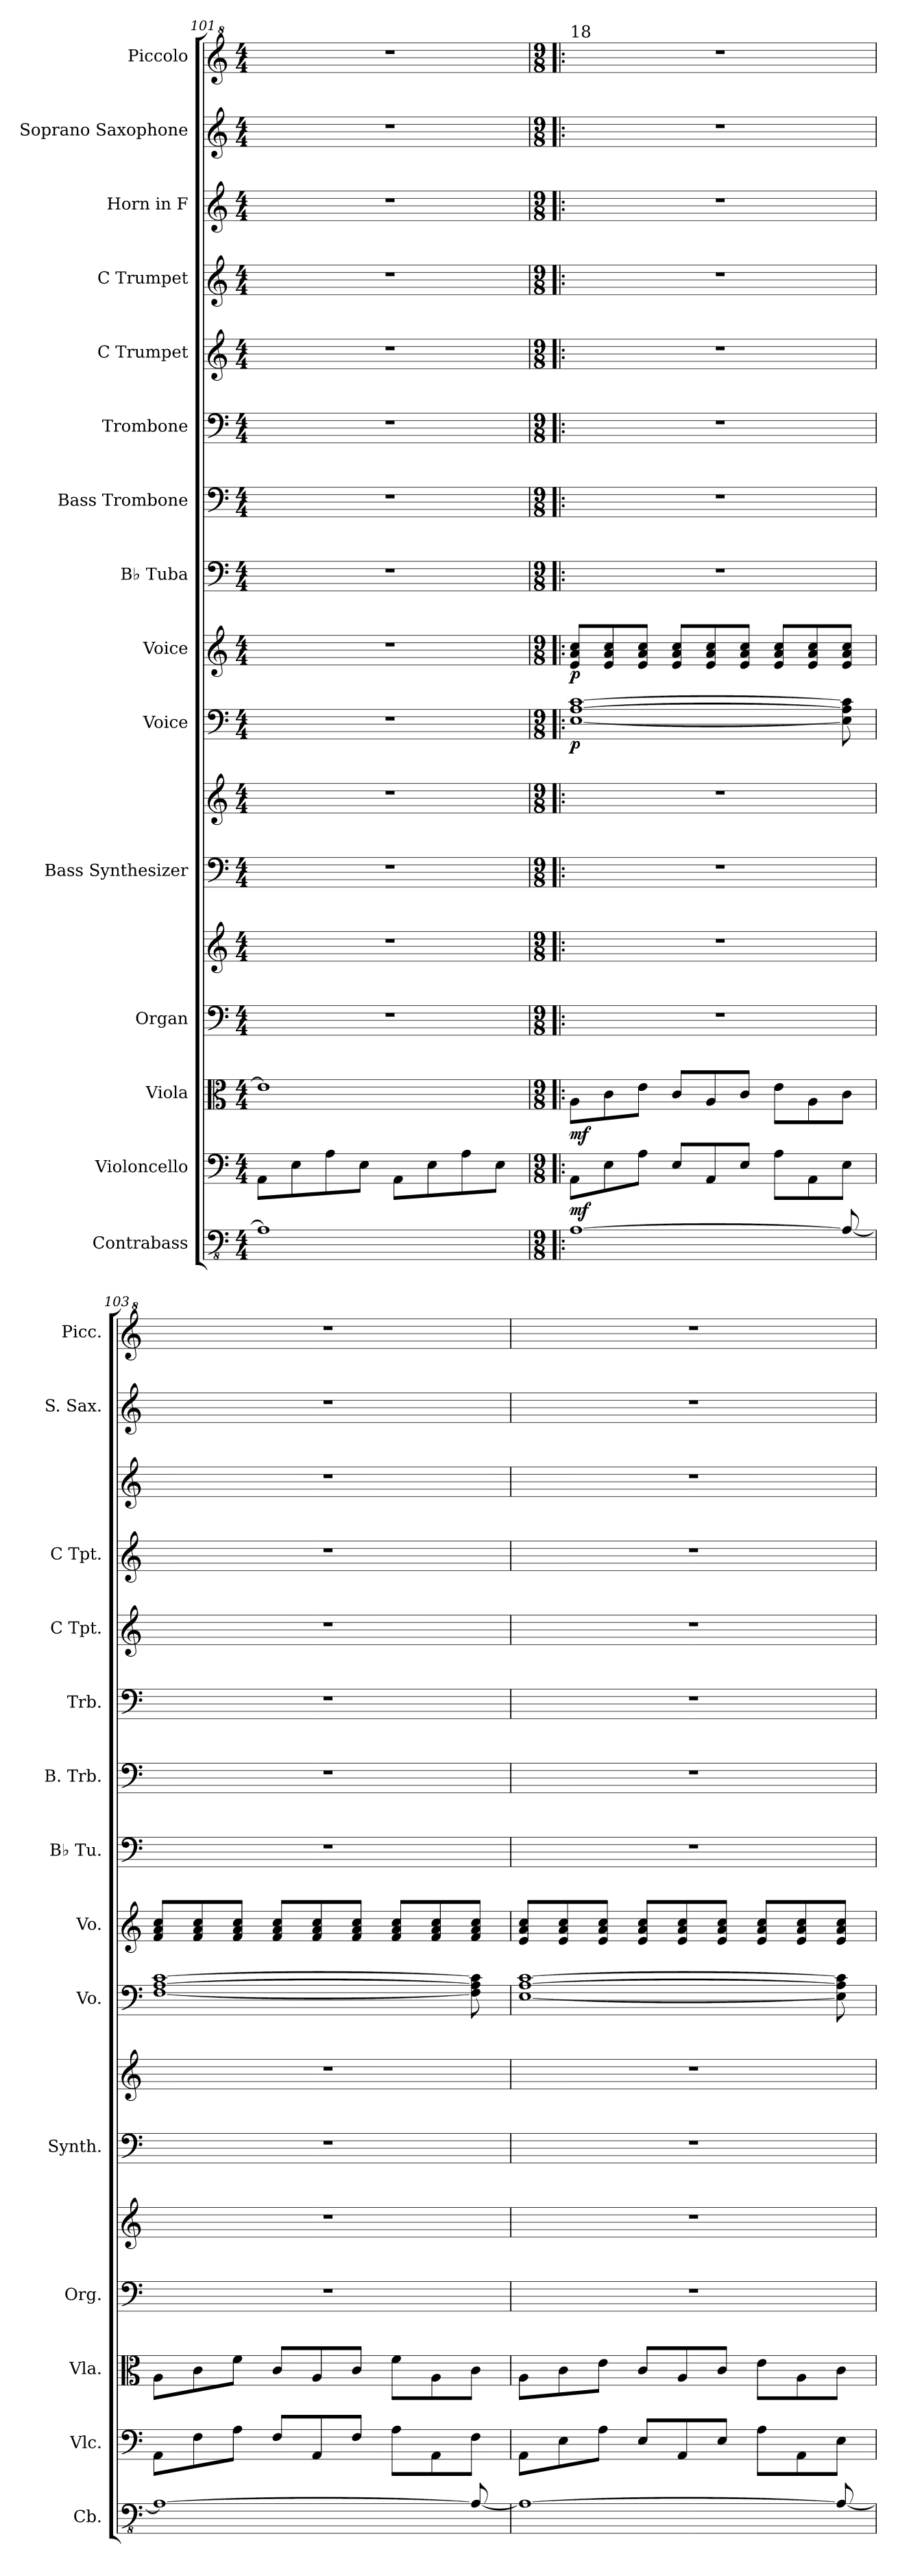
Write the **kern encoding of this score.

**kern	**kern	**dynam	**kern	**dynam	**kern	**kern	**kern	**kern	**kern	**dynam	**kern	**dynam	**kern	**kern	**kern	**kern	**kern	**kern	**kern	**kern
*part15	*part14	*part14	*part13	*part13	*part12	*part12	*part11	*part11	*part10	*part10	*part9	*part9	*part8	*part7	*part6	*part5	*part4	*part3	*part2	*part1
*staff17	*staff16	*staff16	*staff15	*staff15	*staff14	*staff13	*staff12	*staff11	*staff10	*staff10	*staff9	*staff9	*staff8	*staff7	*staff6	*staff5	*staff4	*staff3	*staff2	*staff1
*I"Contrabass	*I"Violoncello	*	*I"Viola	*	*I"Organ	*	*I"Bass Synthesizer	*	*I"Voice	*	*I"Voice	*	*I"B♭ Tuba	*I"Bass Trombone	*I"Trombone	*I"C Trumpet	*I"C Trumpet	*I"Horn in F	*I"Soprano Saxophone	*I"Piccolo
*I'Cb.	*I'Vlc.	*	*I'Vla.	*	*I'Org.	*	*I'Synth.	*	*I'Vo.	*	*I'Vo.	*	*I'B♭ Tu.	*I'B. Trb.	*I'Trb.	*I'C Tpt.	*I'C Tpt.	*	*I'S. Sax.	*I'Picc.
!!LO:PB:g=z
*clefFv4	*clefF4	*	*clefC3	*	*clefF4	*clefG2	*clefF4	*clefG2	*clefF4	*	*clefG2	*	*clefF4	*clefF4	*clefF4	*clefG2	*clefG2	*clefG2	*clefG2	*clefG^2
*ITrd7c12	*	*	*	*	*	*	*	*	*	*	*	*	*	*	*	*	*	*ITrd4c7	*ITrd1c2	*ITrd-7c-12
*k[]	*k[]	*	*k[]	*	*k[]	*k[]	*k[]	*k[]	*k[]	*	*k[]	*	*k[]	*k[]	*k[]	*k[]	*k[]	*k[b-]	*k[b-e-]	*k[]
*M4/4	*M4/4	*	*M4/4	*	*M4/4	*M4/4	*M4/4	*M4/4	*M4/4	*	*M4/4	*	*M4/4	*M4/4	*M4/4	*M4/4	*M4/4	*M4/4	*M4/4	*M4/4
=101	=101	=101	=101	=101	=101	=101	=101	=101	=101	=101	=101	=101	=101	=101	=101	=101	=101	=101	=101	=101
1AAA]	8AA\L	.	1e]	.	1r	1r	1r	1r	1r	.	1r	.	1r	1r	1r	1r	1r	1r	1r	1r
.	8E\	.	.	.	.	.	.	.	.	.	.	.	.	.	.	.	.	.	.	.
.	8A\	.	.	.	.	.	.	.	.	.	.	.	.	.	.	.	.	.	.	.
.	8E\J	.	.	.	.	.	.	.	.	.	.	.	.	.	.	.	.	.	.	.
.	8AA\L	.	.	.	.	.	.	.	.	.	.	.	.	.	.	.	.	.	.	.
.	8E\	.	.	.	.	.	.	.	.	.	.	.	.	.	.	.	.	.	.	.
.	8A\	.	.	.	.	.	.	.	.	.	.	.	.	.	.	.	.	.	.	.
.	8E\J	.	.	.	.	.	.	.	.	.	.	.	.	.	.	.	.	.	.	.
=102!|:	=102!|:	=102!|:	=102!|:	=102!|:	=102!|:	=102!|:	=102!|:	=102!|:	=102!|:	=102!|:	=102!|:	=102!|:	=102!|:	=102!|:	=102!|:	=102!|:	=102!|:	=102!|:	=102!|:	=102!|:
*M9/8	*M9/8	*	*M9/8	*	*M9/8	*M9/8	*M9/8	*M9/8	*M9/8	*	*M9/8	*	*M9/8	*M9/8	*M9/8	*M9/8	*M9/8	*M9/8	*M9/8	*M9/8
!	!	!	!	!	!	!	!	!	!	!	!	!	!	!	!	!	!	!	!	!LO:TX:t=18
!	!	!LO:DY:b	!	!LO:DY:b	!	!	!	!	!	!LO:DY:b	!	!LO:DY:b	!	!	!	!	!	!	!	!
[1AAA	8AA\L	mf	8A\L	mf	8%9r	8%9r	8%9r	8%9r	[1E [1A [1c	p	8e/ 8a/ 8cc/L	p	8%9r	8%9r	8%9r	8%9r	8%9r	8%9r	8%9r	8%9r
.	8E\	.	8c\	.	.	.	.	.	.	.	8e/ 8a/ 8cc/	.	.	.	.	.	.	.	.	.
.	8A\J	.	8e\J	.	.	.	.	.	.	.	8e/ 8a/ 8cc/J	.	.	.	.	.	.	.	.	.
.	8E/L	.	8c/L	.	.	.	.	.	.	.	8e/ 8a/ 8cc/L	.	.	.	.	.	.	.	.	.
.	8AA/	.	8A/	.	.	.	.	.	.	.	8e/ 8a/ 8cc/	.	.	.	.	.	.	.	.	.
.	8E/J	.	8c/J	.	.	.	.	.	.	.	8e/ 8a/ 8cc/J	.	.	.	.	.	.	.	.	.
.	8A\L	.	8e\L	.	.	.	.	.	.	.	8e/ 8a/ 8cc/L	.	.	.	.	.	.	.	.	.
.	8AA\	.	8A\	.	.	.	.	.	.	.	8e/ 8a/ 8cc/	.	.	.	.	.	.	.	.	.
8AAA/_	8E\J	.	8c\J	.	.	.	.	.	8E\] 8A\] 8c\]	.	8e/ 8a/ 8cc/J	.	.	.	.	.	.	.	.	.
=103	=103	=103	=103	=103	=103	=103	=103	=103	=103	=103	=103	=103	=103	=103	=103	=103	=103	=103	=103	=103
1AAA_	8AA\L	.	8A\L	.	8%9r	8%9r	8%9r	8%9r	[1F [1A [1c	.	8f/ 8a/ 8cc/L	.	8%9r	8%9r	8%9r	8%9r	8%9r	8%9r	8%9r	8%9r
.	8F\	.	8c\	.	.	.	.	.	.	.	8f/ 8a/ 8cc/	.	.	.	.	.	.	.	.	.
.	8A\J	.	8f\J	.	.	.	.	.	.	.	8f/ 8a/ 8cc/J	.	.	.	.	.	.	.	.	.
.	8F/L	.	8c/L	.	.	.	.	.	.	.	8f/ 8a/ 8cc/L	.	.	.	.	.	.	.	.	.
.	8AA/	.	8A/	.	.	.	.	.	.	.	8f/ 8a/ 8cc/	.	.	.	.	.	.	.	.	.
.	8F/J	.	8c/J	.	.	.	.	.	.	.	8f/ 8a/ 8cc/J	.	.	.	.	.	.	.	.	.
.	8A\L	.	8f\L	.	.	.	.	.	.	.	8f/ 8a/ 8cc/L	.	.	.	.	.	.	.	.	.
.	8AA\	.	8A\	.	.	.	.	.	.	.	8f/ 8a/ 8cc/	.	.	.	.	.	.	.	.	.
8AAA/_	8F\J	.	8c\J	.	.	.	.	.	8F\] 8A\] 8c\]	.	8f/ 8a/ 8cc/J	.	.	.	.	.	.	.	.	.
=104	=104	=104	=104	=104	=104	=104	=104	=104	=104	=104	=104	=104	=104	=104	=104	=104	=104	=104	=104	=104
1AAA_	8AA\L	.	8A\L	.	8%9r	8%9r	8%9r	8%9r	[1E [1A [1c	.	8e/ 8a/ 8cc/L	.	8%9r	8%9r	8%9r	8%9r	8%9r	8%9r	8%9r	8%9r
.	8E\	.	8c\	.	.	.	.	.	.	.	8e/ 8a/ 8cc/	.	.	.	.	.	.	.	.	.
.	8A\J	.	8e\J	.	.	.	.	.	.	.	8e/ 8a/ 8cc/J	.	.	.	.	.	.	.	.	.
.	8E/L	.	8c/L	.	.	.	.	.	.	.	8e/ 8a/ 8cc/L	.	.	.	.	.	.	.	.	.
.	8AA/	.	8A/	.	.	.	.	.	.	.	8e/ 8a/ 8cc/	.	.	.	.	.	.	.	.	.
.	8E/J	.	8c/J	.	.	.	.	.	.	.	8e/ 8a/ 8cc/J	.	.	.	.	.	.	.	.	.
.	8A\L	.	8e\L	.	.	.	.	.	.	.	8e/ 8a/ 8cc/L	.	.	.	.	.	.	.	.	.
.	8AA\	.	8A\	.	.	.	.	.	.	.	8e/ 8a/ 8cc/	.	.	.	.	.	.	.	.	.
8AAA/_	8E\J	.	8c\J	.	.	.	.	.	8E\] 8A\] 8c\]	.	8e/ 8a/ 8cc/J	.	.	.	.	.	.	.	.	.
=	=	=	=	=	=	=	=	=	=	=	=	=	=	=	=	=	=	=	=	=
*-	*-	*-	*-	*-	*-	*-	*-	*-	*-	*-	*-	*-	*-	*-	*-	*-	*-	*-	*-	*-
